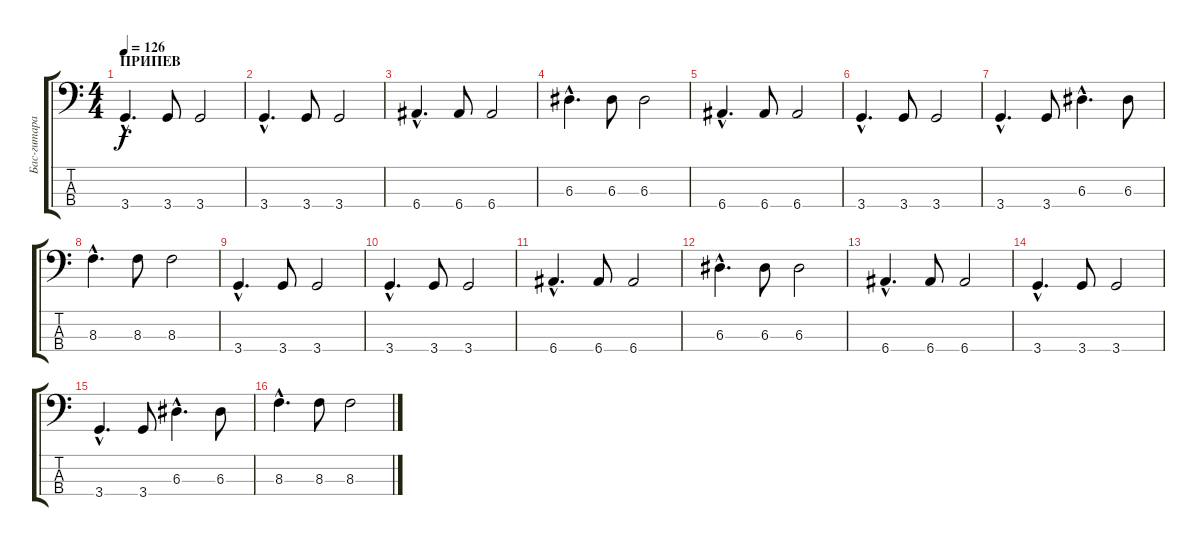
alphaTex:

\track ("Бас-гитара" "Бас-гитара") {instrument electricbasspick}
\staff {score tabs}
\tuning (G2 D2 A1 E1) {hide}
\ts (4 4)
\section ("" "ПРИПЕВ")
\tempo 126
\clef f4
\ks c
3.4{hac}.4{d dy f} 3.4.8 3.4.2 |
3.4{hac}.4{d} 3.4.8 3.4.2 |
6.4{hac}.4{d} 6.4.8 6.4.2 |
6.3{hac}.4{d} 6.3.8 6.3.2 |
6.4{hac}.4{d} 6.4.8 6.4.2 |
3.4{hac}.4{d} 3.4.8 3.4.2 |
3.4{hac}.4{d} 3.4.8 6.3{hac}.4{d} 6.3.8 |
8.3{hac}.4{d} 8.3.8 8.3.2 |
3.4{hac}.4{d} 3.4.8 3.4.2 |
3.4{hac}.4{d} 3.4.8 3.4.2 |
6.4{hac}.4{d} 6.4.8 6.4.2 |
6.3{hac}.4{d} 6.3.8 6.3.2 |
6.4{hac}.4{d} 6.4.8 6.4.2 |
3.4{hac}.4{d} 3.4.8 3.4.2 |
3.4{hac}.4{d} 3.4.8 6.3{hac}.4{d} 6.3.8 |
8.3{hac}.4{d} 8.3.8 8.3.2
